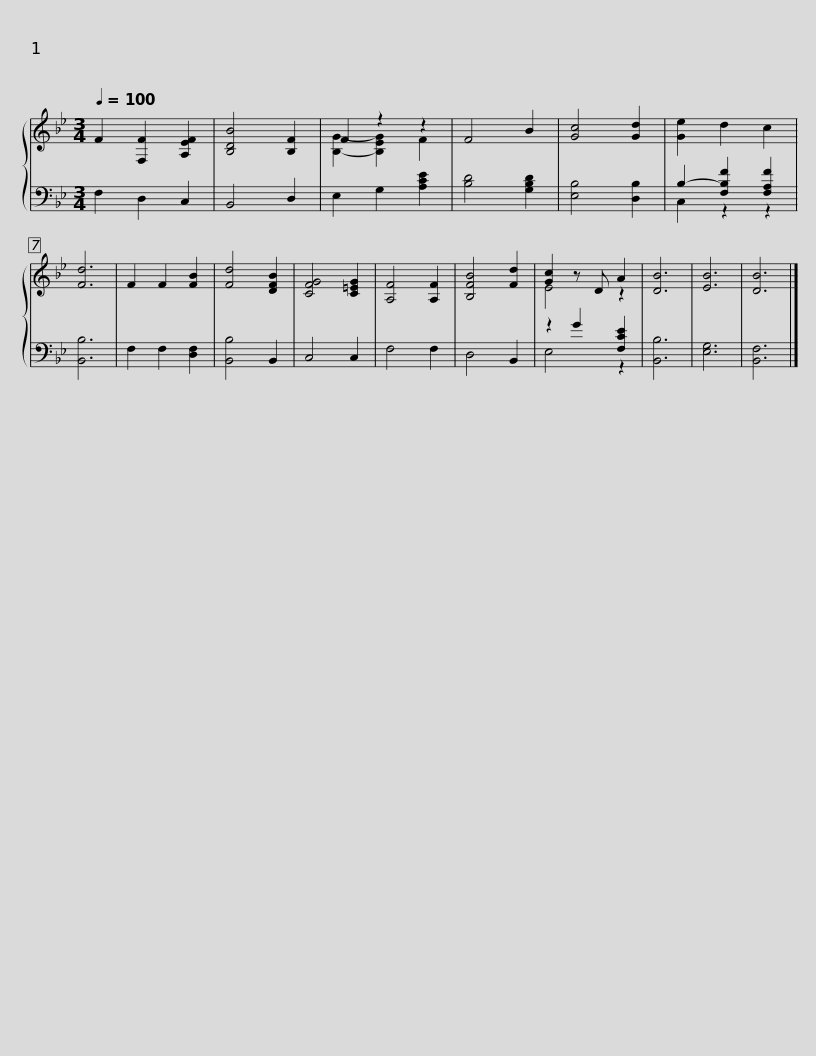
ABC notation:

X:1
%%score { ( 1 3 ) | ( 2 4 ) }
L:1/8
Q:1/4=100
M:3/4
I:linebreak $
K:Bb
V:1 treble
V:3 treble
V:2 bass
V:4 bass
V:1
 F2 [F,F]2 [A,EF]2 | [B,DB]4 [B,F]2 | F2 z2 z2 | F4 B2 | [Gc]4 [Gd]2 | %5
 [Ge]2 d2 c2 | [Fd]6 | F2 F2 [FB]2 | [Fd]4 [DFB]2 | [CFG]4 [C=EG]2 | %10
 [A,F]4 [A,F]2 | [B,FB]4 [Fd]2 |$ [Gc]2 z D A2 | [DB]6 | [EB]6 | %15
 [DB]6 |] %16
V:2
 F,2 D,2 C,2 | B,,4 D,2 | E,2 G,2 [A,CE]2 | [B,D]4 [G,B,D]2 | [E,B,]4 [D,B,]2 | %5
 B,2- [F,B,F]2 [F,A,F]2 | [B,,B,]6 | F,2 F,2 [D,F,]2 | [B,,B,]4 B,,2 | C,4 C,2 | %10
 F,4 F,2 | D,4 B,,2 |$ z2 G2 [F,CE]2 | [B,,B,]6 | [E,G,]6 | %15
 [B,,F,]6 |] %16
V:3
 x6 | x6 | [B,G]2- [B,EG]2 F2 | x6 | x6 | %5
 x6 | x6 | x6 | x6 | x6 | %10
 x6 | x6 |$ E4 z2 | x6 | x6 | %15
 x6 |] %16
V:4
 x6 | x6 | x6 | x6 | x6 | %5
 C,2 z2 z2 | x6 | x6 | x6 | x6 | %10
 x6 | x6 |$ E,4 z2 | x6 | x6 | %15
 x6 |] %16
